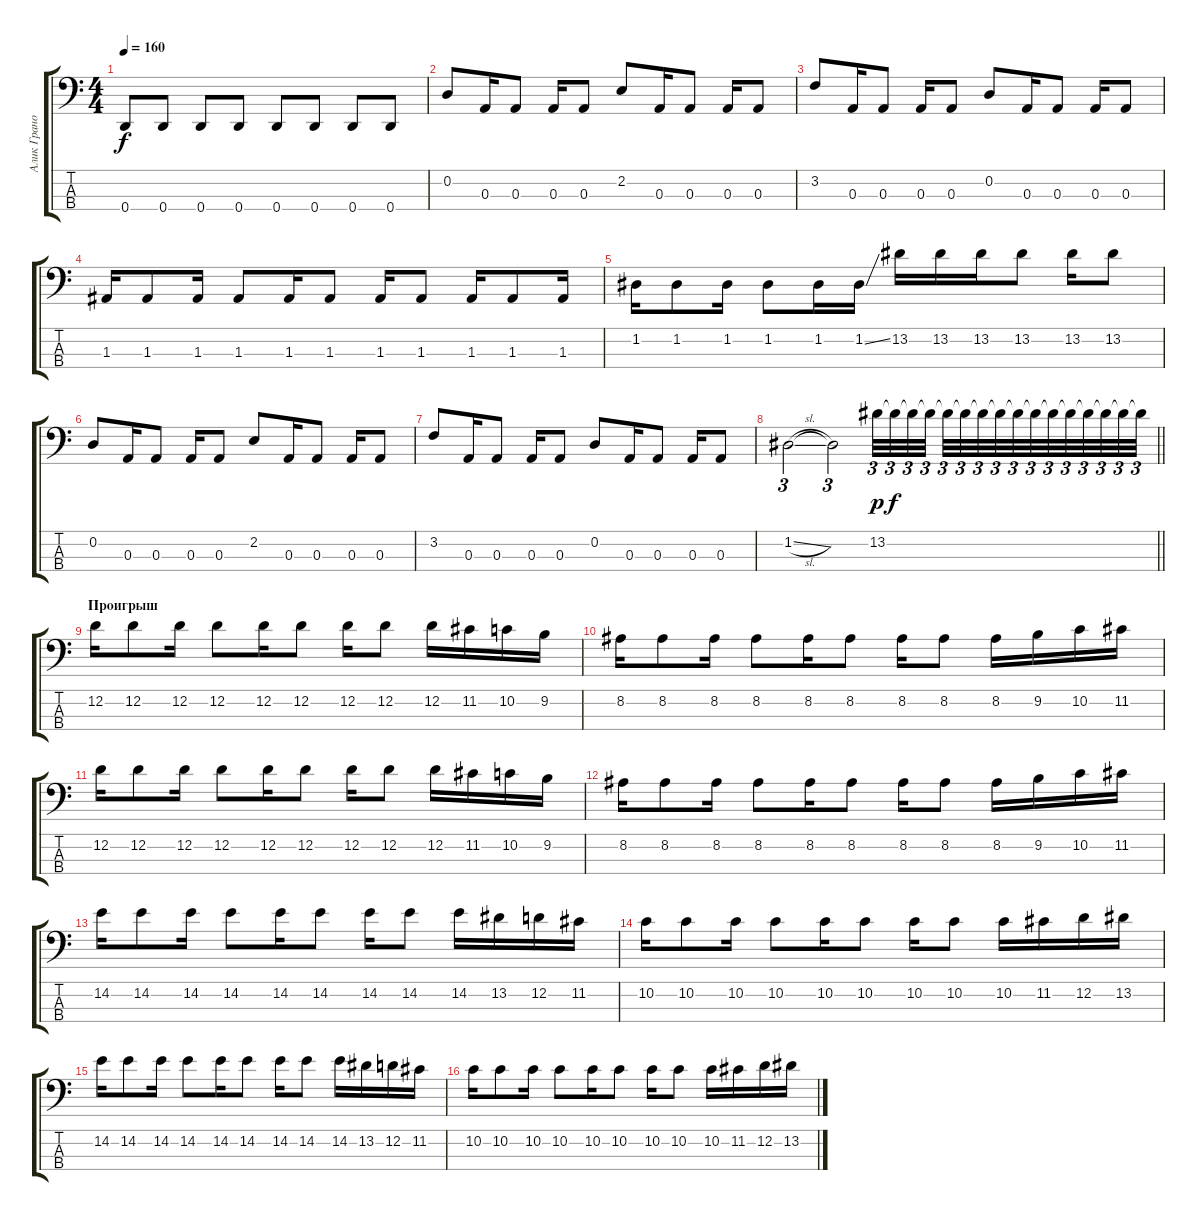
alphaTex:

\track ("Алик Грановский" "Алик Грано") {instrument electricbassfinger}
\staff {score tabs}
\tuning (G2 D2 A1 D1) {hide}
\ts (4 4)
\tempo 160
\clef f4
\ks c
0.4.8{dy f} 0.4.8 0.4.8 0.4.8 0.4.8 0.4.8 0.4.8 0.4.8 |
0.2.8 0.3.16 0.3.8 0.3.16 0.3.8 2.2.8 0.3.16 0.3.8 0.3.16 0.3.8 |
3.2.8 0.3.16 0.3.8 0.3.16 0.3.8 0.2.8 0.3.16 0.3.8 0.3.16 0.3.8 |
1.3.16 1.3.8 1.3.16 1.3.8 1.3.16 1.3.8 1.3.16 1.3.8 1.3.16 1.3.8 1.3.16 |
1.2.16 1.2.8 1.2.16 1.2.8 1.2.16 1.2{ss}.16 13.2.16 13.2.16 13.2.16 13.2.8 13.2.16 13.2.8 |
0.2.8 0.3.16 0.3.8 0.3.16 0.3.8 2.2.8 0.3.16 0.3.8 0.3.16 0.3.8 |
3.2.8 0.3.16 0.3.8 0.3.16 0.3.8 0.2.8 0.3.16 0.3.8 0.3.16 0.3.8 |
\barLineRight lightlight
1.2{sl}.2{tu (3 2)} 1.2{t}.2{tu (3 2)} 13.2.32{tu (3 2) dy p balance 16} 13.2{t}.32{tu (3 2) dy f} 13.2{t}.32{tu (3 2)} 13.2{t}.32{tu (3 2)} 13.2{t}.32{tu (3 2)} 13.2{t}.32{tu (3 2)} 13.2{t}.32{tu (3 2)} 13.2{t}.32{tu (3 2)} 13.2{t}.32{tu (3 2)} 13.2{t}.32{tu (3 2)} 13.2{t}.32{tu (3 2)} 13.2{t}.32{tu (3 2)} 13.2{t}.32{tu (3 2)} 13.2{t}.32{tu (3 2)} 13.2{t}.32{tu (3 2)} 13.2{t}.32{tu (3 2) balance 16} |
\section ("" "Проигрыш")
12.2.16 12.2.8 12.2.16 12.2.8 12.2.16 12.2.8 12.2.16 12.2.8 12.2.16 11.2.16 10.2.16 9.2.16 |
8.2.16{balance 0} 8.2.8 8.2.16 8.2.8 8.2.16 8.2.8 8.2.16 8.2.8 8.2.16 9.2.16 10.2.16 11.2.16 |
12.2.16 12.2.8 12.2.16 12.2.8 12.2.16 12.2.8 12.2.16 12.2.8 12.2.16 11.2.16 10.2.16 9.2.16 |
8.2.16{balance 16} 8.2.8 8.2.16 8.2.8 8.2.16 8.2.8 8.2.16 8.2.8 8.2.16 9.2.16 10.2.16 11.2.16 |
14.2.16 14.2.8 14.2.16 14.2.8 14.2.16 14.2.8 14.2.16 14.2.8 14.2.16 13.2.16 12.2.16 11.2.16 |
10.2.16{balance 0} 10.2.8 10.2.16 10.2.8 10.2.16 10.2.8 10.2.16 10.2.8 10.2.16 11.2.16 12.2.16 13.2.16 |
14.2.16 14.2.8 14.2.16 14.2.8 14.2.16 14.2.8 14.2.16 14.2.8 14.2.16{balance 8} 13.2.16 12.2.16 11.2.16 |
10.2.16 10.2.8 10.2.16 10.2.8 10.2.16 10.2.8 10.2.16 10.2.8 10.2.16 11.2.16 12.2.16 13.2.16
